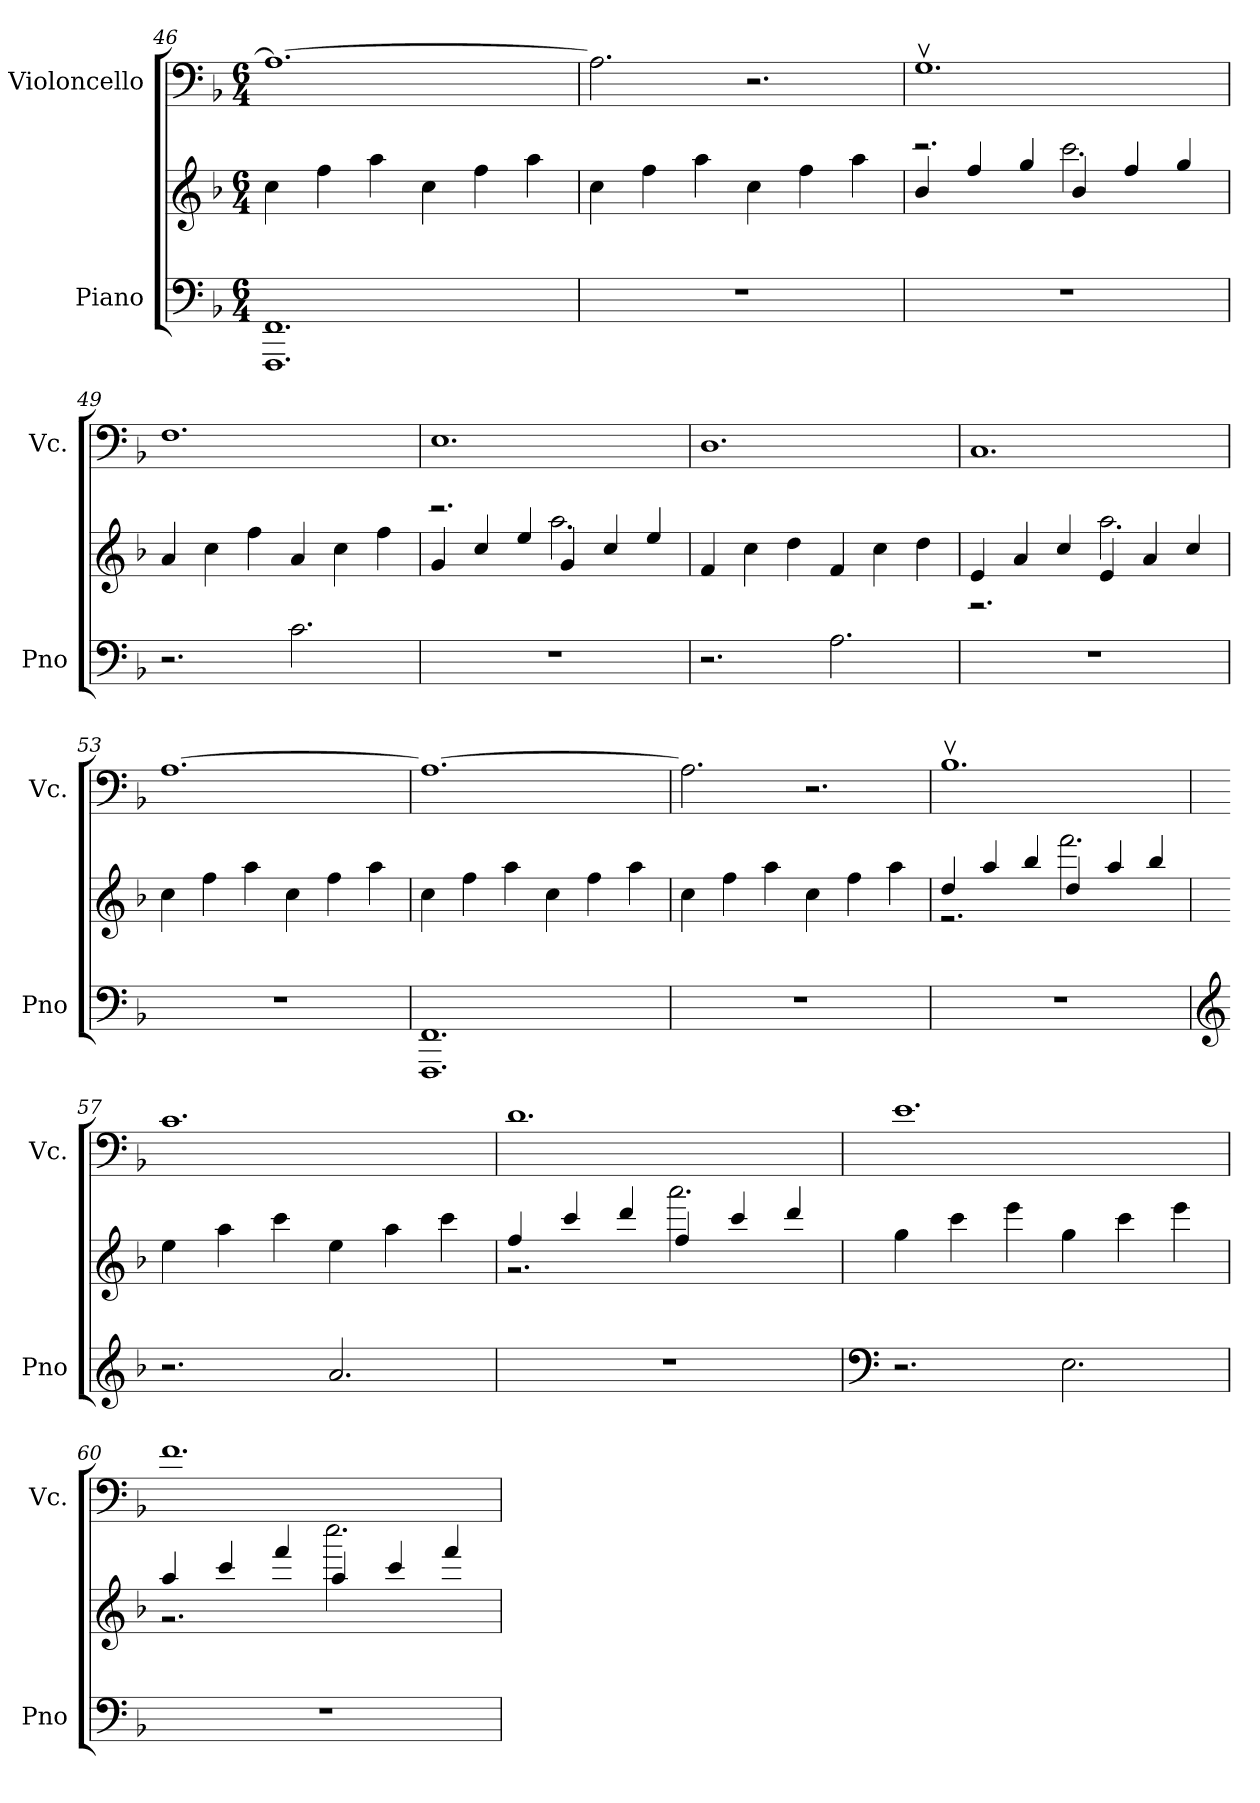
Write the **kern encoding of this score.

**kern	**kern	**kern
*part2	*part2	*part1
*staff3	*staff2	*staff1
*I"Piano	*	*I"Violoncello
*I'Pno	*	*I'Vc.
!!LO:LB:g=z
*clefF4	*clefG2	*clefF4
*k[b-]	*k[b-]	*k[b-]
*M6/4	*M6/4	*M6/4
=46	=46	=46
1.FFF 1.FF	4cc\	1.A_
.	4ff\	.
.	4aa\	.
.	4cc\	.
.	4ff\	.
.	4aa\	.
=47	=47	=47
1.r	4cc\	2.A\]
.	4ff\	.
.	4aa\	.
.	4cc\	2.r
.	4ff\	.
.	4aa\	.
=48	=48	=48
*	*^	*
1.r	4b-/	2.rccc	1.Gv
.	4ff/	.	.
.	4gg/	.	.
.	4b-/	2.ccc\	.
.	4ff/	.	.
.	4gg/	.	.
*	*v	*v	*
!!LO:LB:g=z
=49	=49	=49
2.r	4a/	1.F
.	4cc\	.
.	4ff\	.
2.c\	4a/	.
.	4cc\	.
.	4ff\	.
=50	=50	=50
*	*^	*
1.r	4g/	2.rccc	1.E
.	4cc/	.	.
.	4ee/	.	.
.	4g/	2.aa\	.
.	4cc/	.	.
.	4ee/	.	.
*	*v	*v	*
=51	=51	=51
2.r	4f/	1.D
.	4cc\	.
.	4dd\	.
2.A\	4f/	.
.	4cc\	.
.	4dd\	.
!!LO:LB:g=z
=52	=52	=52
*	*^	*
1.r	4e/	2.r	1.C
.	4a/	.	.
.	4cc/	.	.
.	4e/	2.aa\	.
.	4a/	.	.
.	4cc/	.	.
*	*v	*v	*
=53	=53	=53
1.r	4cc\	[1.A
.	4ff\	.
.	4aa\	.
.	4cc\	.
.	4ff\	.
.	4aa\	.
=54	=54	=54
1.FFF 1.FF	4cc\	1.A_
.	4ff\	.
.	4aa\	.
.	4cc\	.
.	4ff\	.
.	4aa\	.
!!LO:PB:g=z
=55	=55	=55
1.r	4cc\	2.A\]
.	4ff\	.
.	4aa\	.
.	4cc\	2.r
.	4ff\	.
.	4aa\	.
=56	=56	=56
*	*^	*
1.r	4dd/	2.r	1.B-v
.	4aa/	.	.
.	4bb-/	.	.
.	4dd/	2.fff\	.
.	4aa/	.	.
.	4bb-/	.	.
*	*v	*v	*
=57	=57	=57
*clefG2	*	*
2.r	4ee\	1.c
.	4aa\	.
.	4ccc\	.
2.a/	4ee\	.
.	4aa\	.
.	4ccc\	.
!!LO:LB:g=z
=58	=58	=58
*	*^	*
1.r	4ff/	2.r	1.d
.	4ccc/	.	.
.	4ddd/	.	.
.	4ff/	2.aaa\	.
.	4ccc/	.	.
.	4ddd/	.	.
*	*v	*v	*
=59	=59	=59
*clefF4	*	*
2.r	4gg\	1.e
.	4ccc\	.
.	4eee\	.
2.E\	4gg\	.
.	4ccc\	.
.	4eee\	.
=60	=60	=60
*	*^	*
1.r	4aa/	2.r	1.f
.	4ccc/	.	.
.	4fff/	.	.
.	4aa/	2.cccc\	.
.	4ccc/	.	.
.	4fff/	.	.
*	*v	*v	*
=	=	=
*-	*-	*-
